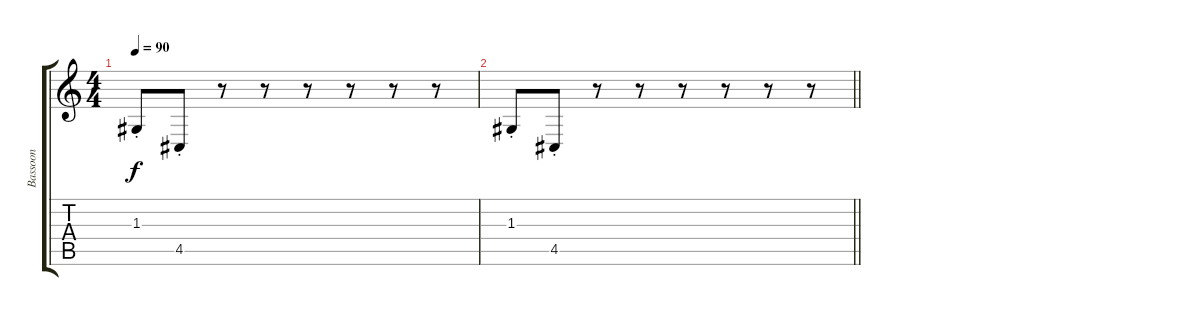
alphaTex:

\track ("Bassoon" "Bassoon") {instrument bassoon}
\staff {score tabs}
\tuning (E4 B3 G3 D3 A2 E2) {hide}
\ts (4 4)
\tempo 90
\clef g2
\ks c
1.3{st}.8{dy f} 4.5{st}.8 r.8 r.8 r.8 r.8 r.8 r.8 |
\barLineRight lightlight
1.3{st}.8 4.5{st}.8 r.8 r.8 r.8 r.8 r.8 r.8
